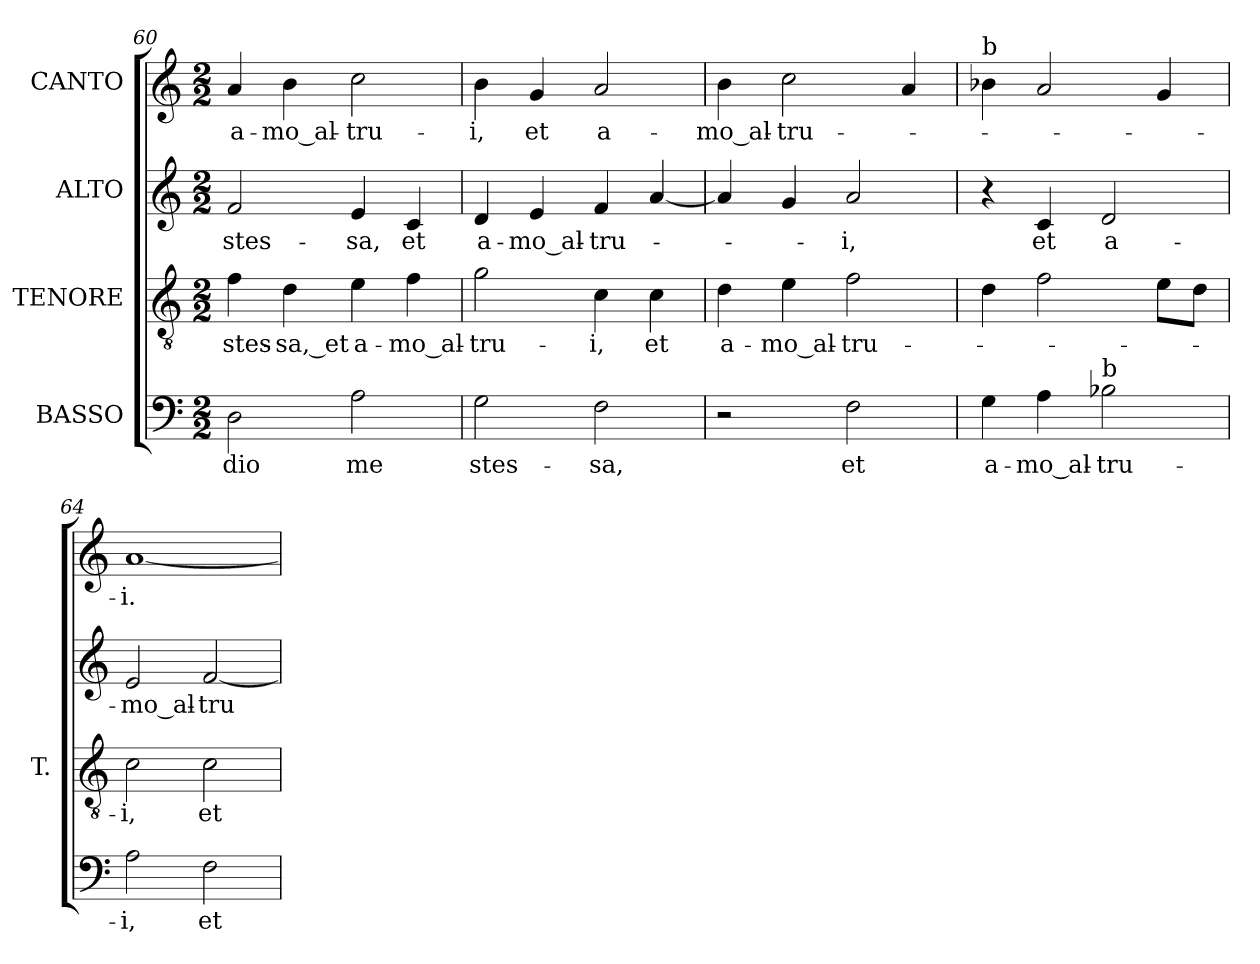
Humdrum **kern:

**kern	**text	**kern	**text	**kern	**text	**kern	**text
*part4	*part4	*part3	*part3	*part2	*part2	*part1	*part1
*staff4	*staff4	*staff3	*staff3	*staff2	*staff2	*staff1	*staff1
*I"BASSO	*	*I"TENORE	*	*I"ALTO	*	*I"CANTO	*
*	*	*I'T.	*	*	*	*	*
*clefF4	*	*clefGv2	*	*clefG2	*	*clefG2	*
*	*	*ITrd7c12	*	*	*	*	*
*k[]	*	*k[]	*	*k[]	*	*k[]	*
*C:	*	*C:	*	*C:	*	*C:	*
*M2/2	*	*M2/2	*	*M2/2	*	*M2/2	*
=60	=60	=60	=60	=60	=60	=60	=60
!	!LO:LY:b:color=#000000	!	!	!	!	!	!
!	!	!	!LO:LY:b:color=#000000	!	!	!	!
!	!	!	!	!	!LO:LY:b:color=#000000	!	!
!	!	!	!	!	!	!	!LO:LY:b:color=#000000
2Di\	-dio	4Fi\	stes-	2fi/	stes-	4ai/	a-
!	!	!	!LO:LY:b:color=#000000	!	!	!	!
!	!	!	!	!	!	!	!LO:LY:b:color=#000000
.	.	4Di\	-sa,_et	.	.	4bi\	-mo_al-
!	!LO:LY:b:color=#000000	!	!	!	!	!	!
!	!	!	!LO:LY:b:color=#000000	!	!	!	!
!	!	!	!	!	!LO:LY:b:color=#000000	!	!
!	!	!	!	!	!	!	!LO:LY:b:color=#000000
2Ai\	me	4Ei\	a-	4ei/	-sa,	2cci\	-tru-
!	!	!	!LO:LY:b:color=#000000	!	!	!	!
!	!	!	!	!	!LO:LY:b:color=#000000	!	!
.	.	4Fi\	-mo_al-	4ci/	et	.	.
=61	=61	=61	=61	=61	=61	=61	=61
!	!LO:LY:b:color=#000000	!	!	!	!	!	!
!	!	!	!LO:LY:b:color=#000000	!	!	!	!
!	!	!	!	!	!LO:LY:b:color=#000000	!	!
!	!	!	!	!	!	!	!LO:LY:b:color=#000000
2Gi\	stes-	2Gi\	-tru-	4di/	a-	4bi\	-i,
!	!	!	!	!	!LO:LY:b:color=#000000	!	!
!	!	!	!	!	!	!	!LO:LY:b:color=#000000
.	.	.	.	4ei/	-mo_al-	4gi/	et
!	!LO:LY:b:color=#000000	!	!	!	!	!	!
!	!	!	!LO:LY:b:color=#000000	!	!	!	!
!	!	!	!	!	!LO:LY:b:color=#000000	!	!
!	!	!	!	!	!	!	!LO:LY:b:color=#000000
2Fi\	-sa,	4Ci\	-i,	4fi/	-tru-	2ai/	a-
!	!	!	!LO:LY:b:color=#000000	!	!	!	!
.	.	4Ci\	et	[<4ai/	.	.	.
=62	=62	=62	=62	=62	=62	=62	=62
!	!	!	!LO:LY:b:color=#000000	!	!	!	!
!	!	!	!	!	!	!	!LO:LY:b:color=#000000
2r	.	4Di\	a-	4ai/]	.	4bi\	-mo_al-
!	!	!	!LO:LY:b:color=#000000	!	!	!	!
!	!	!	!	!	!	!	!LO:LY:b:color=#000000
.	.	4Ei\	-mo_al-	4gi/	.	2cci\	-tru-
!	!LO:LY:b:color=#000000	!	!	!	!	!	!
!	!	!	!LO:LY:b:color=#000000	!	!	!	!
!	!	!	!	!	!LO:LY:b:color=#000000	!	!
2Fi\	et	2Fi\	-tru-	2ai/	-i,	.	.
.	.	.	.	.	.	4ai/	.
=63	=63	=63	=63	=63	=63	=63	=63
!	!	!	!	!	!	!LO:TX:a:t=b	!
!	!LO:LY:b:color=#000000	!	!	!	!	!	!
4Gi\	a-	4Di\	.	4r	.	4b-i\	.
!	!LO:LY:b:color=#000000	!	!	!	!	!	!
!	!	!	!	!	!LO:LY:b:color=#000000	!	!
4Ai\	-mo_al-	2Fi\	.	4ci/	et	2ai/	.
!	!LO:LY:b:color=#000000	!	!	!	!	!	!
!LO:TX:a:t=b	!	!	!	!	!	!	!
!	!	!	!	!	!LO:LY:b:color=#000000	!	!
2B-i\	-tru-	.	.	2di/	a-	.	.
.	.	8Ei\L	.	.	.	4gi/	.
.	.	8Di\J	.	.	.	.	.
=64	=64	=64	=64	=64	=64	=64	=64
!	!LO:LY:b:color=#000000	!	!	!	!	!	!
!	!	!	!LO:LY:b:color=#000000	!	!	!	!
!	!	!	!	!	!LO:LY:b:color=#000000	!	!
!	!	!	!	!	!	!	!LO:LY:b:color=#000000
2Ai\	-i,	2Ci\	-i,	2ei/	-mo_al-	[<1ai	-i.
!	!LO:LY:b:color=#000000	!	!	!	!	!	!
!	!	!	!LO:LY:b:color=#000000	!	!	!	!
!	!	!	!	!	!LO:LY:b:color=#000000	!	!
2Fi\	et	2Ci\	et	[<2fi/	-tru-	.	.
=	=	=	=	=	=	=	=
*-	*-	*-	*-	*-	*-	*-	*-
